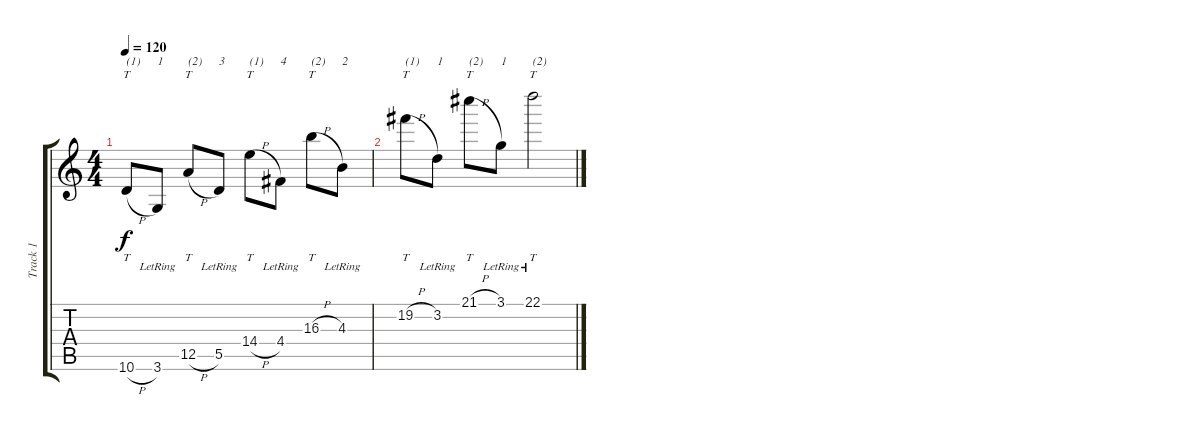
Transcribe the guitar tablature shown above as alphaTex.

\track ("Track 1" "Track 1") {instrument acousticguitarnylon}
\staff {score tabs}
\tuning (E4 B3 G3 D3 A2 E2) {hide}
\ts (4 4)
\tempo 120
\clef g2
\ks c
10.6{h}.8{tt txt "(1)" dy f} 3.6{lr}.8{txt "1"} 12.5{h}.8{tt txt "(2)"} 5.5{lr}.8{txt "3"} 14.4{h}.8{tt txt "(1)"} 4.4{lr}.8{txt "4"} 16.3{h}.8{tt txt "(2)"} 4.3{lr}.8{txt "2"} |
19.2{h}.8{tt txt "(1)"} 3.2{lr}.8{txt "1"} 21.1{h}.8{tt txt "(2)"} 3.1{lr}.8{txt "1"} 22.1{lr}.2{tt txt "(2)"}
